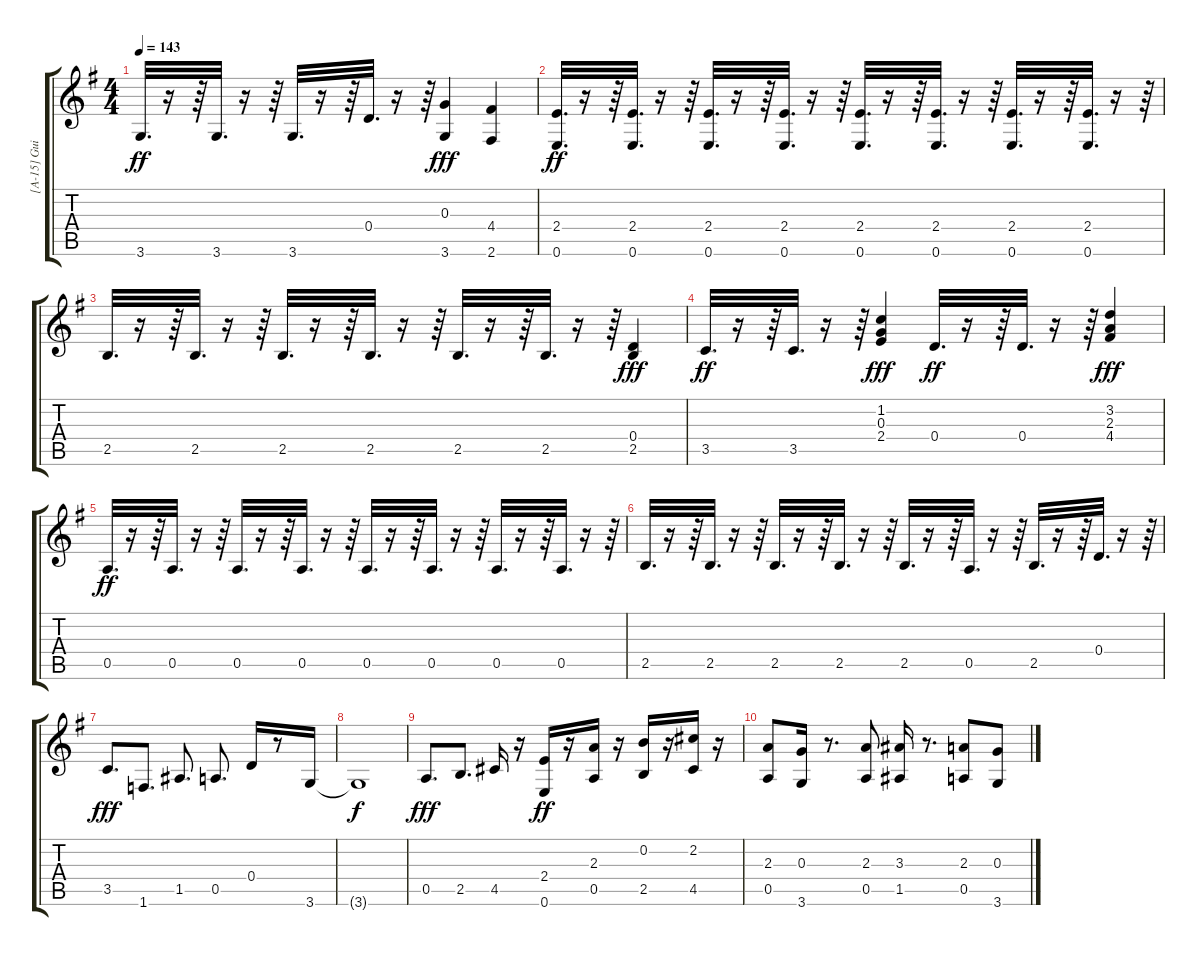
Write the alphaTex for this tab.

\track ("[A-15] Guitar" "[A-15] Gui") {instrument distortionguitar}
\staff {score tabs}
\tuning (E4 B3 G3 D3 A2 E2) {hide}
\ts (4 4)
\tempo 143
\clef g2
\ks g
3.6.32{d dy ff} r.16 r.64 3.6.32{d} r.16 r.64 3.6.32{d} r.16 r.64 0.4.32{d} r.16 r.64 (0.3 3.6).4{dy fff instrument distortionguitar} (4.4 2.6).4 |
(2.4 0.6).32{d dy ff instrument distortionguitar} r.16 r.64 (2.4 0.6).32{d} r.16 r.64 (2.4 0.6).32{d} r.16 r.64 (2.4 0.6).32{d} r.16 r.64 (2.4 0.6).32{d} r.16 r.64 (2.4 0.6).32{d} r.16 r.64 (2.4 0.6).32{d} r.16 r.64 (2.4 0.6).32{d} r.16 r.64 |
2.5.32{d} r.16 r.64 2.5.32{d} r.16 r.64 2.5.32{d} r.16 r.64 2.5.32{d} r.16 r.64 2.5.32{d} r.16 r.64 2.5.32{d} r.16 r.64 (0.4 2.5).4{dy fff instrument distortionguitar} |
3.5.32{d dy ff instrument distortionguitar} r.16 r.64 3.5.32{d} r.16 r.64 (1.2 0.3 2.4).4{dy fff instrument distortionguitar} 0.4.32{d dy ff instrument distortionguitar} r.16 r.64 0.4.32{d} r.16 r.64 (3.2 2.3 4.4).4{dy fff instrument distortionguitar} |
0.5.32{d dy ff instrument distortionguitar} r.16 r.64 0.5.32{d} r.16 r.64 0.5.32{d} r.16 r.64 0.5.32{d} r.16 r.64 0.5.32{d} r.16 r.64 0.5.32{d} r.16 r.64 0.5.32{d} r.16 r.64 0.5.32{d} r.16 r.64 |
2.5.32{d} r.16 r.64 2.5.32{d} r.16 r.64 2.5.32{d} r.16 r.64 2.5.32{d} r.16 r.64 2.5.32{d} r.16 r.64 0.5.32{d} r.16 r.64 2.5.32{d} r.16 r.64 0.4.32{d} r.16 r.64 |
3.5.8{d dy fff volume 12 instrument distortionguitar} 1.6.8{d} 1.5.8{d} 0.5.8{d} 0.4.16 r.8 3.6.16 |
3.6{t}.1{dy f} |
0.5.8{d dy fff} 2.5.8{d} 4.5.16{volume 13 instrument distortionguitar} r.16 (2.4 0.6).16{dy ff} r.16 (2.3 0.5).16 r.16 (0.2 2.5).16 r.16 (2.2 4.5).16 r.16 |
(2.3 0.5).8{volume 11 instrument distortionguitar} (0.3 3.6).16 r.8{d} (2.3 0.5).8 (3.3 1.5).16 r.8{d} (2.3 0.5).8 (0.3 3.6).8
